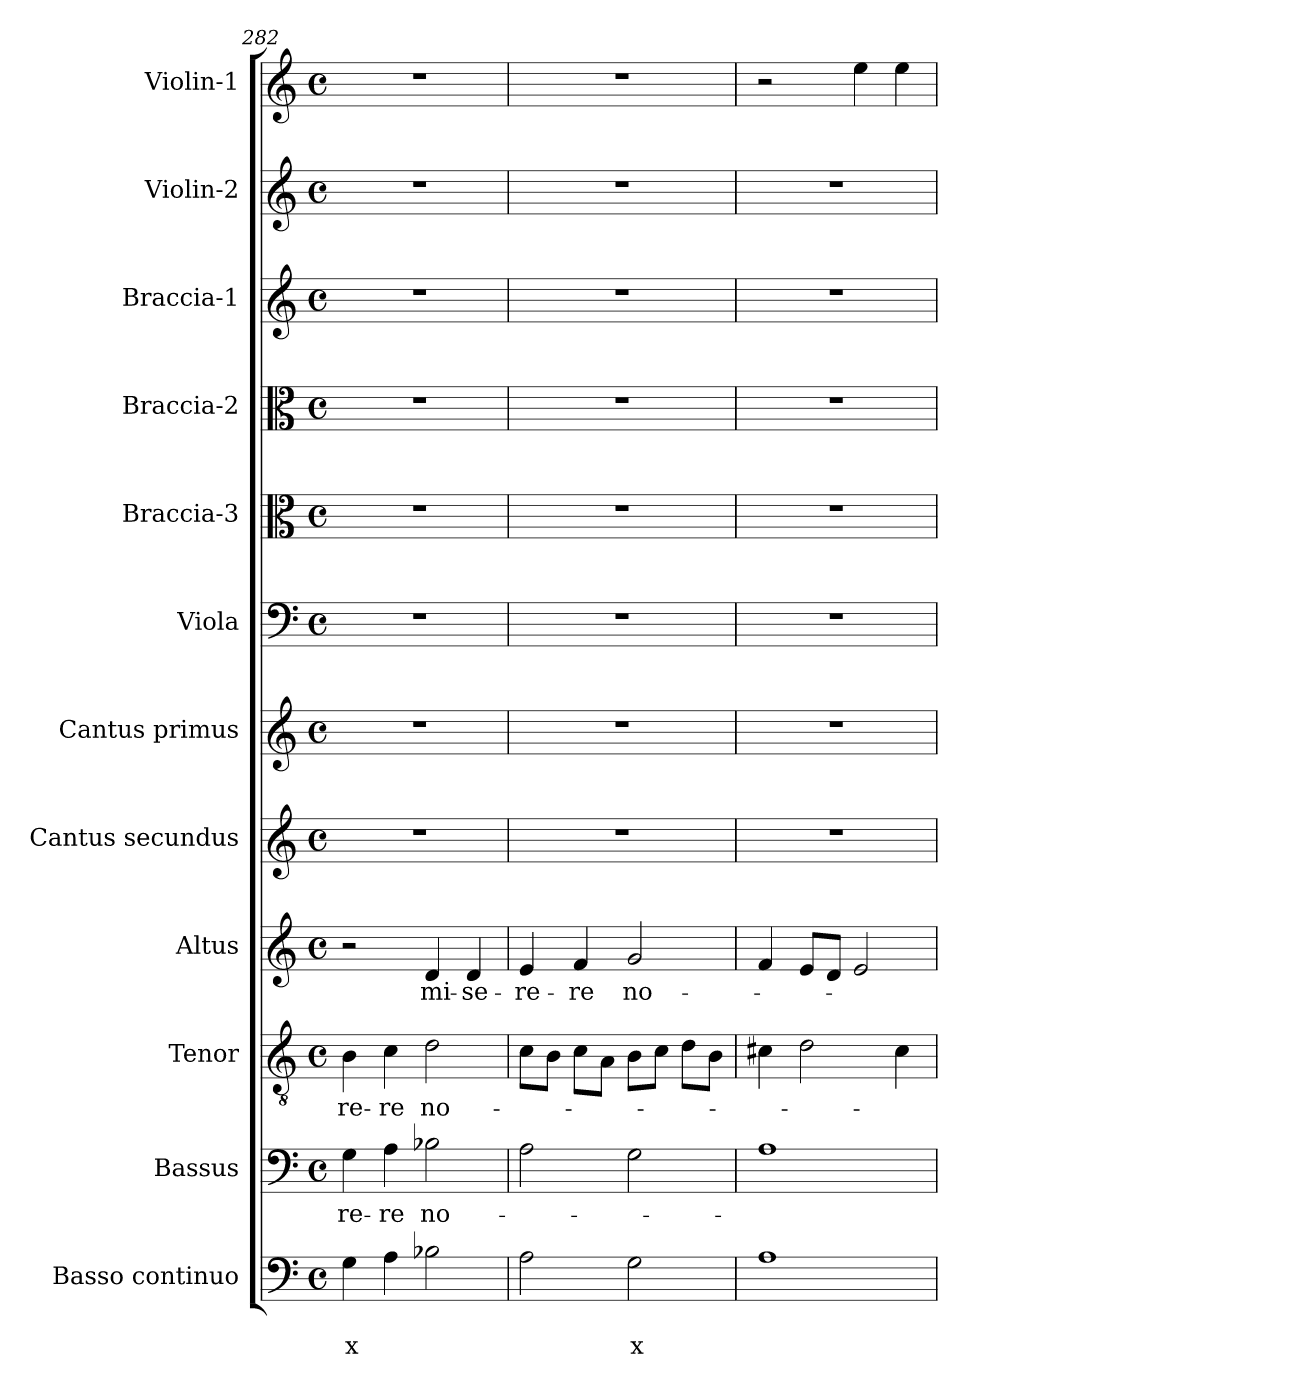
**kern	**text	**text	**kern	**text	**kern	**text	**kern	**text	**kern	**kern	**kern	**kern	**kern	**kern	**kern	**kern
*part12	*part12	*part12	*part11	*part11	*part10	*part10	*part9	*part9	*part8	*part7	*part6	*part5	*part4	*part3	*part2	*part1
*staff12	*staff12	*staff12	*staff11	*staff11	*staff10	*staff10	*staff9	*staff9	*staff8	*staff7	*staff6	*staff5	*staff4	*staff3	*staff2	*staff1
*I"Basso continuo	*	*	*I"Bassus	*	*I"Tenor	*	*I"Altus	*	*I"Cantus secundus	*I"Cantus primus	*I"Viola	*I"Braccia-3	*I"Braccia-2	*I"Braccia-1	*I"Violin-2	*I"Violin-1
*I'BC	*	*	*I'B	*	*I'T	*	*I'A	*	*I'C2	*I'C1	*I'Va	*I'Br3	*I'Br2	*I'Br1	*I'Vi2	*I'Vi1
*clefF4	*	*	*clefF4	*	*clefGv2	*	*clefG2	*	*clefG2	*clefG2	*clefF4	*clefC3	*clefC3	*clefG2	*clefG2	*clefG2
*k[]	*	*	*k[]	*	*k[]	*	*k[]	*	*k[]	*k[]	*k[]	*k[]	*k[]	*k[]	*k[]	*k[]
*C:	*	*	*C:	*	*C:	*	*C:	*	*C:	*C:	*C:	*C:	*C:	*C:	*C:	*C:
*M4/4	*	*	*M4/4	*	*M4/4	*	*M4/4	*	*M4/4	*M4/4	*M4/4	*M4/4	*M4/4	*M4/4	*M4/4	*M4/4
*met(c)	*	*	*met(c)	*	*met(c)	*	*met(c)	*	*met(c)	*met(c)	*met(c)	*met(c)	*met(c)	*met(c)	*met(c)	*met(c)
=282	=282	=282	=282	=282	=282	=282	=282	=282	=282	=282	=282	=282	=282	=282	=282	=282
!	!	!LO:LY:b	!	!	!	!	!	!	!	!	!	!	!	!	!	!
!	!	!	!	!LO:LY:b	!	!	!	!	!	!	!	!	!	!	!	!
!	!	!	!	!	!	!LO:LY:b	!	!	!	!	!	!	!	!	!	!
4G\	.	x	4G\	-re-	4B\	-re-	2r	.	1r	1r	1r	1r	1r	1r	1r	1r
!	!	!	!	!LO:LY:b	!	!	!	!	!	!	!	!	!	!	!	!
!	!	!	!	!	!	!LO:LY:b	!	!	!	!	!	!	!	!	!	!
4A\	.	.	4A\	-re	4c\	-re	.	.	.	.	.	.	.	.	.	.
!	!	!	!	!LO:LY:b	!	!	!	!	!	!	!	!	!	!	!	!
!	!	!	!	!	!	!LO:LY:b	!	!	!	!	!	!	!	!	!	!
!	!	!	!	!	!	!	!	!LO:LY:b	!	!	!	!	!	!	!	!
2B-X\	.	.	2B-X\	no-	2d\	no-	4d/	mi-	.	.	.	.	.	.	.	.
!	!	!	!	!	!	!	!	!LO:LY:b	!	!	!	!	!	!	!	!
.	.	.	.	.	.	.	4d/	-se-	.	.	.	.	.	.	.	.
=283	=283	=283	=283	=283	=283	=283	=283	=283	=283	=283	=283	=283	=283	=283	=283	=283
!	!	!	!	!	!	!	!	!LO:LY:b	!	!	!	!	!	!	!	!
2A\	.	.	2A\	.	8c\L	.	4e/	-re-	1r	1r	1r	1r	1r	1r	1r	1r
.	.	.	.	.	8B\J	.	.	.	.	.	.	.	.	.	.	.
!	!	!	!	!	!	!	!	!LO:LY:b	!	!	!	!	!	!	!	!
.	.	.	.	.	8c\L	.	4f/	-re	.	.	.	.	.	.	.	.
.	.	.	.	.	8A\J	.	.	.	.	.	.	.	.	.	.	.
!	!	!LO:LY:b	!	!	!	!	!	!	!	!	!	!	!	!	!	!
!	!	!	!	!	!	!	!	!LO:LY:b	!	!	!	!	!	!	!	!
2G\	.	x	2G\	.	8B\L	.	2g/	no-	.	.	.	.	.	.	.	.
.	.	.	.	.	8c\J	.	.	.	.	.	.	.	.	.	.	.
.	.	.	.	.	8d\L	.	.	.	.	.	.	.	.	.	.	.
.	.	.	.	.	8B\J	.	.	.	.	.	.	.	.	.	.	.
!!LO:PB:g=z
=284	=284	=284	=284	=284	=284	=284	=284	=284	=284	=284	=284	=284	=284	=284	=284	=284
1A	.	.	1A	.	4c#X\	.	4f/	.	1r	1r	1r	1r	1r	1r	1r	2r
.	.	.	.	.	2d\	.	8e/L	.	.	.	.	.	.	.	.	.
.	.	.	.	.	.	.	8d/J	.	.	.	.	.	.	.	.	.
.	.	.	.	.	.	.	2e/	.	.	.	.	.	.	.	.	4ee\
.	.	.	.	.	4c#\	.	.	.	.	.	.	.	.	.	.	4ee\
=	=	=	=	=	=	=	=	=	=	=	=	=	=	=	=	=
*-	*-	*-	*-	*-	*-	*-	*-	*-	*-	*-	*-	*-	*-	*-	*-	*-
